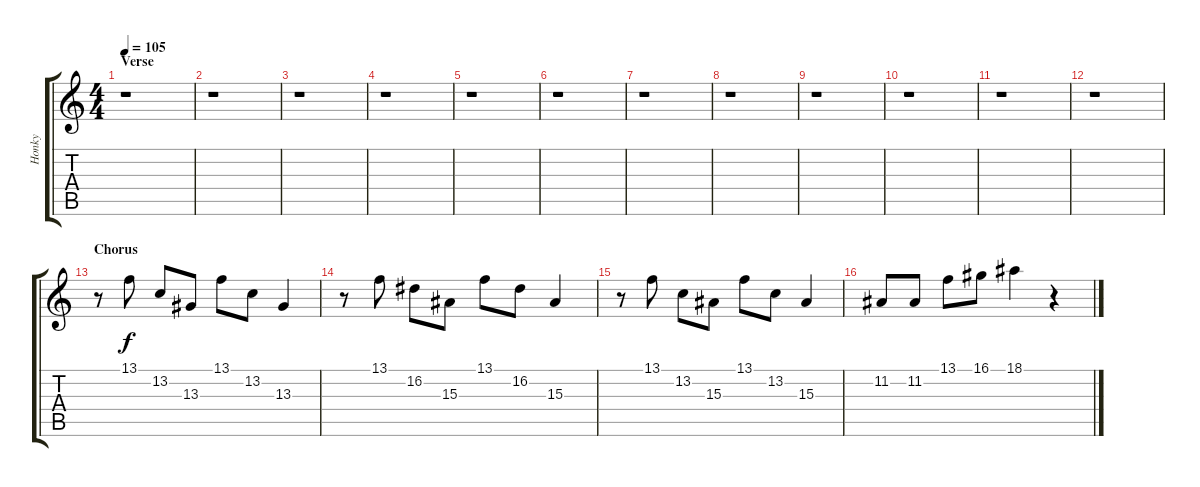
\track ("Honky" "Honky") {instrument honkytonkpiano}
\staff {score tabs}
\tuning (E4 B3 G3 D3 A2 E2) {hide}
\ts (4 4)
\section ("" "Verse")
\tempo 105
\clef g2
\ks c
r.1{dy f} |
r.1 |
r.1 |
r.1 |
r.1 |
r.1 |
r.1 |
r.1 |
r.1 |
r.1 |
r.1 |
r.1 |
\section ("" "Chorus")
r.8{volume 6} 13.1.8 13.2.8 13.3.8 13.1.8 13.2.8 13.3.4 |
r.8 13.1.8 16.2.8 15.3.8 13.1.8 16.2.8 15.3.4 |
r.8 13.1.8 13.2.8 15.3.8 13.1.8 13.2.8 15.3.4 |
11.2.8{volume 8} 11.2.8 13.1.8 16.1.8 18.1.4 r.4
